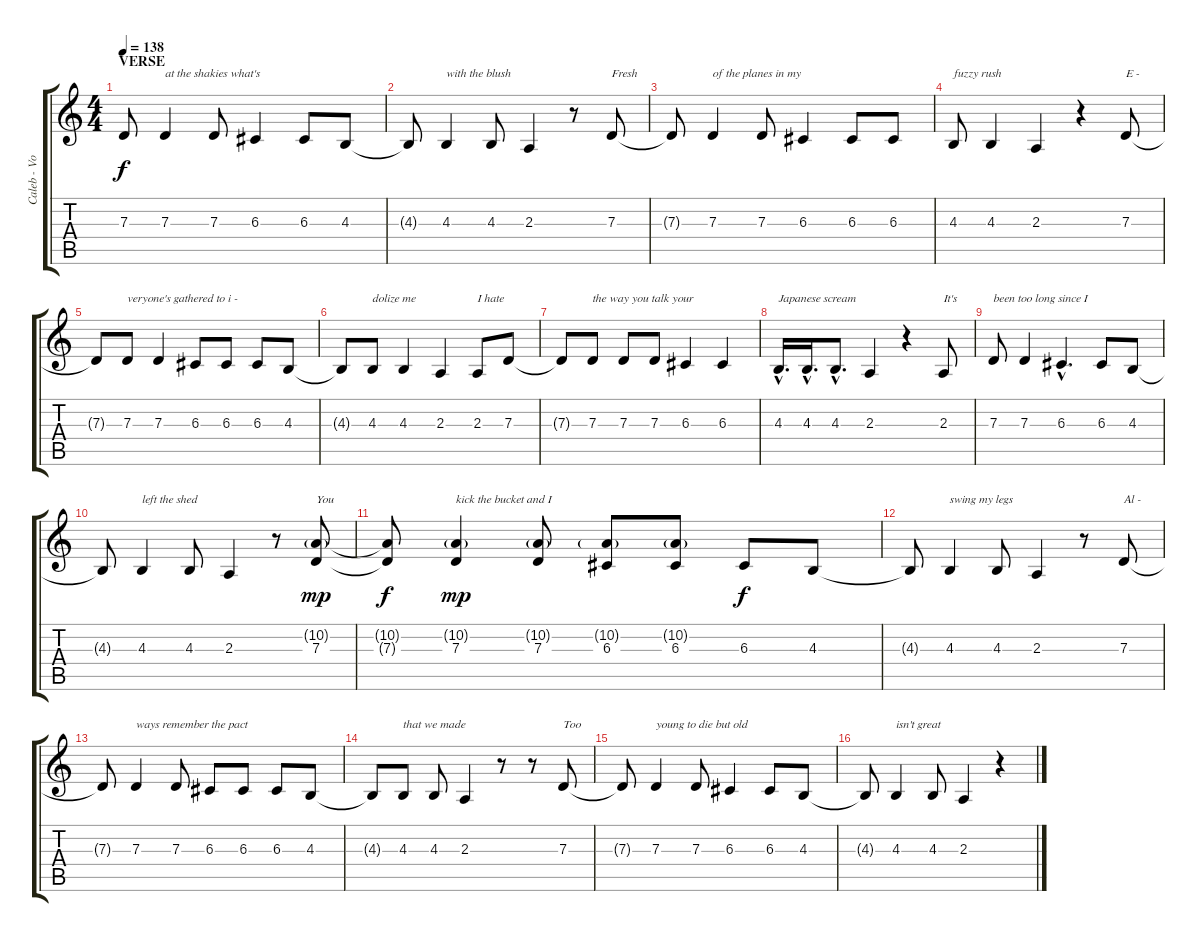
\track ("Caleb - Vocals" "Caleb - Vo") {instrument bassoon}
\staff {score tabs}
\tuning (E4 B3 G3 D3 A2 E2) {hide}
\ts (4 4)
\section ("" "VERSE")
\tempo 138
\clef g2
\ks c
7.3{t}.8{dy f} 7.3.4{txt "at the shakies what's"} 7.3.8 6.3.4 6.3.8 4.3.8 |
4.3{t}.8 4.3.4{txt "with the blush"} 4.3.8 2.3.4 r.8 7.3.8{txt "Fresh"} |
7.3{t}.8 7.3.4{txt "of the planes in my"} 7.3.8 6.3.4 6.3.8 6.3.8 |
4.3.8{txt "fuzzy rush"} 4.3.4 2.3.4 r.4 7.3.8{txt "E -"} |
7.3{t}.8 7.3.8{txt "veryone's gathered to i -"} 7.3.4 6.3.8 6.3.8 6.3.8 4.3.8 |
4.3{t}.8 4.3.8{txt "dolize me"} 4.3.4 2.3.4 2.3.8{txt "I hate"} 7.3.8 |
7.3{t}.8 7.3.8{txt "the way you talk your"} 7.3.8 7.3.8 6.3.4 6.3.4 |
4.3{hac}.16{d txt "Japanese scream"} 4.3{hac}.16{d} 4.3{hac}.8{d} 2.3.4 r.4 2.3.8{txt "It's"} |
7.3.8{txt "been too long since I"} 7.3.4 6.3{hac}.4{d} 6.3.8 4.3.8 |
4.3{t}.8 4.3.4{txt "left the shed"} 4.3.8 2.3.4 r.8 (10.2{g} 7.3).8{txt "You" dy mp} |
(10.2{t} 7.3{t}).8{dy f} (10.2{g} 7.3).4{txt "kick the bucket and I" dy mp} (10.2{g} 7.3).8 (10.2{g} 6.3).8 (10.2{g} 6.3).8 6.3.8{dy f} 4.3.8 |
4.3{t}.8 4.3.4{txt "swing my legs"} 4.3.8 2.3.4 r.8 7.3.8{txt "Al -"} |
7.3{t}.8 7.3.4{txt "ways remember the pact"} 7.3.8 6.3.8 6.3.8 6.3.8 4.3.8 |
4.3{t}.8 4.3.8{txt "that we made"} 4.3.8 2.3.4 r.8 r.8 7.3.8{txt "Too"} |
7.3{t}.8 7.3.4{txt "young to die but old"} 7.3.8 6.3.4 6.3.8 4.3.8 |
4.3{t}.8 4.3.4{txt "isn't great"} 4.3.8 2.3.4 r.4
